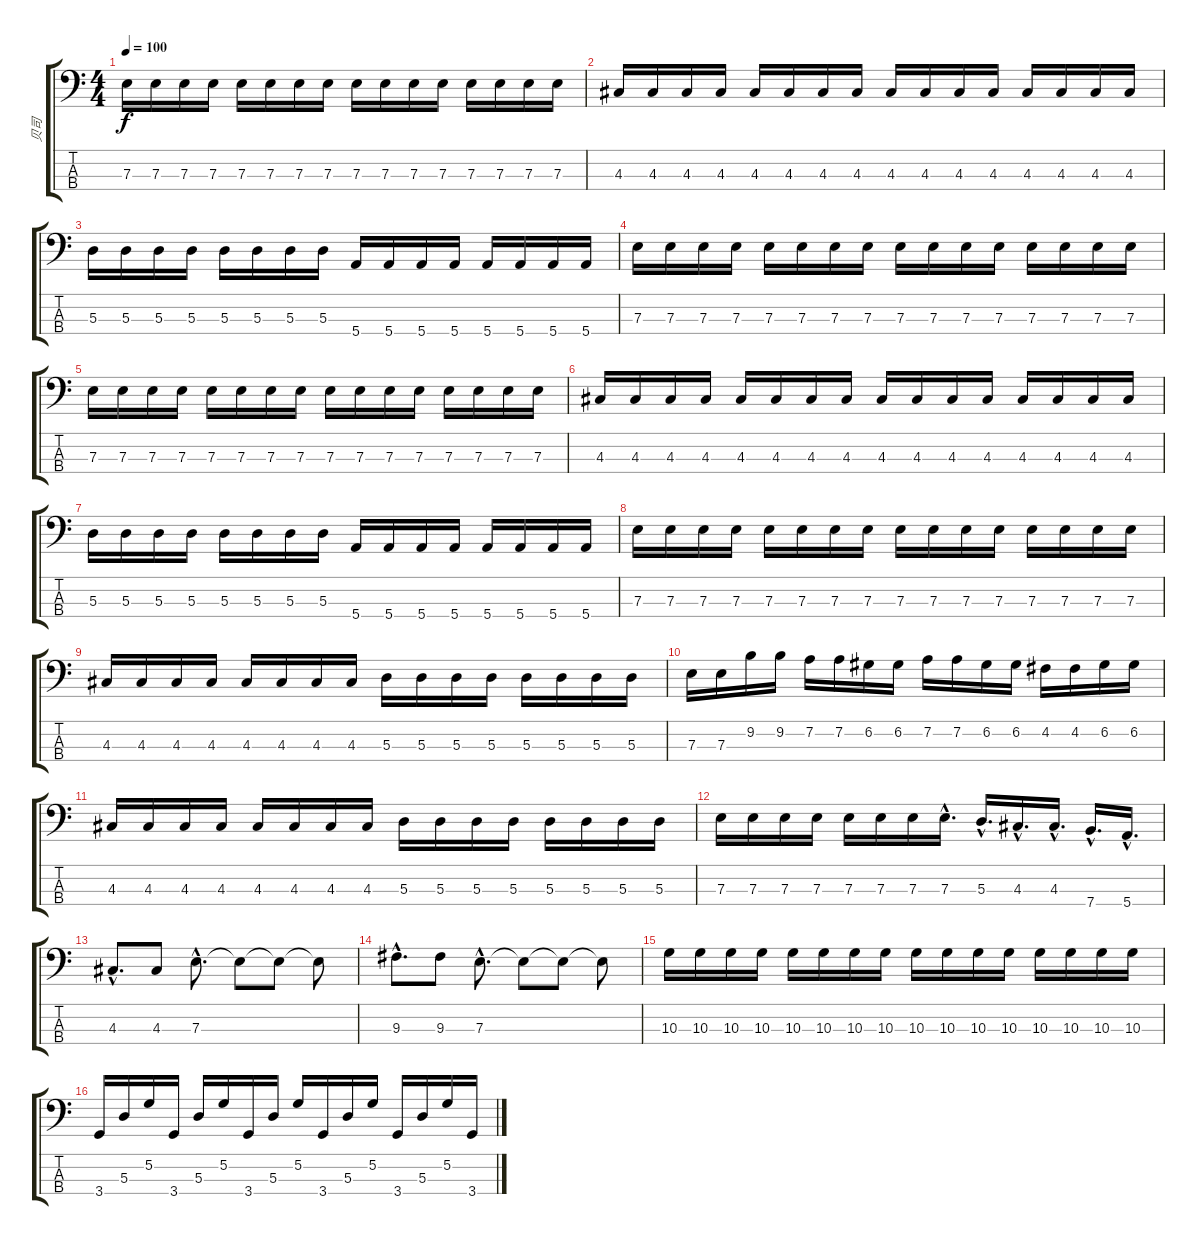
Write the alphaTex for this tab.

\track ("贝司" "贝司") {instrument electricbassfinger}
\staff {score tabs}
\tuning (G2 D2 A1 E1) {hide}
\ts (4 4)
\tempo 100
\clef f4
\ks c
7.3.16{dy f} 7.3.16 7.3.16 7.3.16 7.3.16 7.3.16 7.3.16 7.3.16 7.3.16 7.3.16 7.3.16 7.3.16 7.3.16 7.3.16 7.3.16 7.3.16 |
4.3.16 4.3.16 4.3.16 4.3.16 4.3.16 4.3.16 4.3.16 4.3.16 4.3.16 4.3.16 4.3.16 4.3.16 4.3.16 4.3.16 4.3.16 4.3.16 |
5.3.16 5.3.16 5.3.16 5.3.16 5.3.16 5.3.16 5.3.16 5.3.16 5.4.16 5.4.16 5.4.16 5.4.16 5.4.16 5.4.16 5.4.16 5.4.16 |
7.3.16 7.3.16 7.3.16 7.3.16 7.3.16 7.3.16 7.3.16 7.3.16 7.3.16 7.3.16 7.3.16 7.3.16 7.3.16 7.3.16 7.3.16 7.3.16 |
7.3.16 7.3.16 7.3.16 7.3.16 7.3.16 7.3.16 7.3.16 7.3.16 7.3.16 7.3.16 7.3.16 7.3.16 7.3.16 7.3.16 7.3.16 7.3.16 |
4.3.16 4.3.16 4.3.16 4.3.16 4.3.16 4.3.16 4.3.16 4.3.16 4.3.16 4.3.16 4.3.16 4.3.16 4.3.16 4.3.16 4.3.16 4.3.16 |
5.3.16 5.3.16 5.3.16 5.3.16 5.3.16 5.3.16 5.3.16 5.3.16 5.4.16 5.4.16 5.4.16 5.4.16 5.4.16 5.4.16 5.4.16 5.4.16 |
7.3.16 7.3.16 7.3.16 7.3.16 7.3.16 7.3.16 7.3.16 7.3.16 7.3.16 7.3.16 7.3.16 7.3.16 7.3.16 7.3.16 7.3.16 7.3.16 |
4.3.16 4.3.16 4.3.16 4.3.16 4.3.16 4.3.16 4.3.16 4.3.16 5.3.16 5.3.16 5.3.16 5.3.16 5.3.16 5.3.16 5.3.16 5.3.16 |
7.3.16 7.3.16 9.2.16 9.2.16 7.2.16 7.2.16 6.2.16 6.2.16 7.2.16 7.2.16 6.2.16 6.2.16 4.2.16 4.2.16 6.2.16 6.2.16 |
4.3.16 4.3.16 4.3.16 4.3.16 4.3.16 4.3.16 4.3.16 4.3.16 5.3.16 5.3.16 5.3.16 5.3.16 5.3.16 5.3.16 5.3.16 5.3.16 |
7.3.16 7.3.16 7.3.16 7.3.16 7.3.16 7.3.16 7.3.16 7.3{hac}.16{d} 5.3{hac}.16{d} 4.3{hac}.16{d} 4.3{hac}.16{d} 7.4{hac}.16{d} 5.4{hac}.16{d} |
4.3{hac}.8{d} 4.3.8 7.3{hac}.8{d} 7.3{t}.8 7.3{t}.8 7.3{t}.8 |
9.3{hac}.8{d} 9.3.8 7.3{hac}.8{d} 7.3{t}.8 7.3{t}.8 7.3{t}.8 |
10.3.16 10.3.16 10.3.16 10.3.16 10.3.16 10.3.16 10.3.16 10.3.16 10.3.16 10.3.16 10.3.16 10.3.16 10.3.16 10.3.16 10.3.16 10.3.16 |
3.4.16 5.3.16 5.2.16 3.4.16 5.3.16 5.2.16 3.4.16 5.3.16 5.2.16 3.4.16 5.3.16 5.2.16 3.4.16 5.3.16 5.2.16 3.4.16
